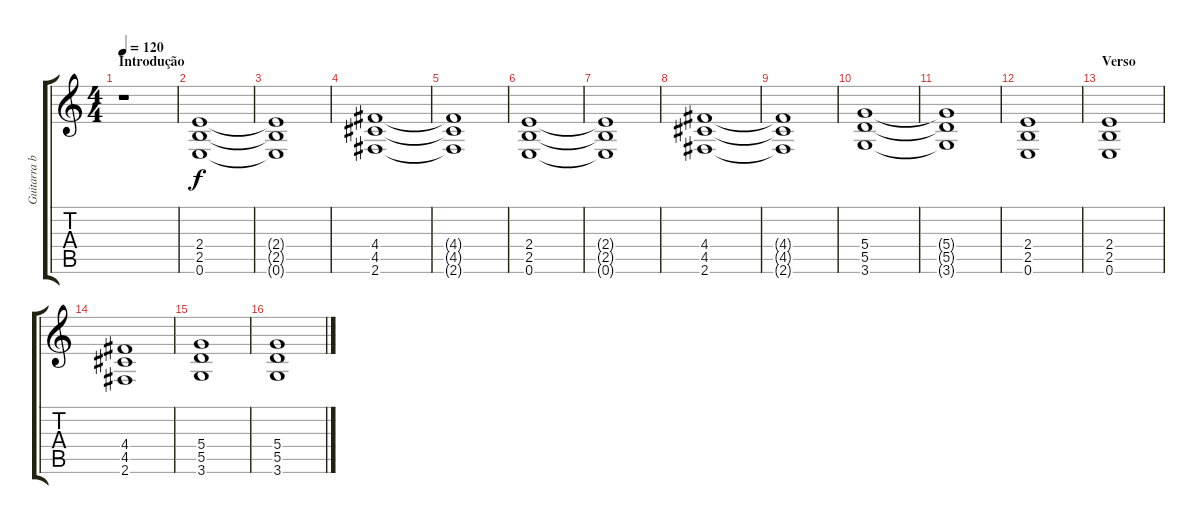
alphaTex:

\track ("Guitarra base" "Guitarra b") {instrument distortionguitar}
\staff {score tabs}
\tuning (E4 B3 G3 D3 A2 E2) {hide}
\ts (4 4)
\section ("" "Introdução")
\tempo 120
\clef g2
\ks c
r.1{dy f instrument distortionguitar} |
(2.4 2.5 0.6).1 |
(2.4{t} 2.5{t} 0.6{t}).1 |
(4.4 4.5 2.6).1 |
(4.4{t} 4.5{t} 2.6{t}).1 |
(2.4 2.5 0.6).1 |
(2.4{t} 2.5{t} 0.6{t}).1 |
(4.4 4.5 2.6).1 |
(4.4{t} 4.5{t} 2.6{t}).1 |
(5.4 5.5 3.6).1 |
(5.4{t} 5.5{t} 3.6{t}).1 |
(2.4 2.5 0.6).1 |
\section ("" "Verso")
(2.4 2.5 0.6).1 |
(4.4 4.5 2.6).1 |
(5.4 5.5 3.6).1 |
(5.4 5.5 3.6).1
